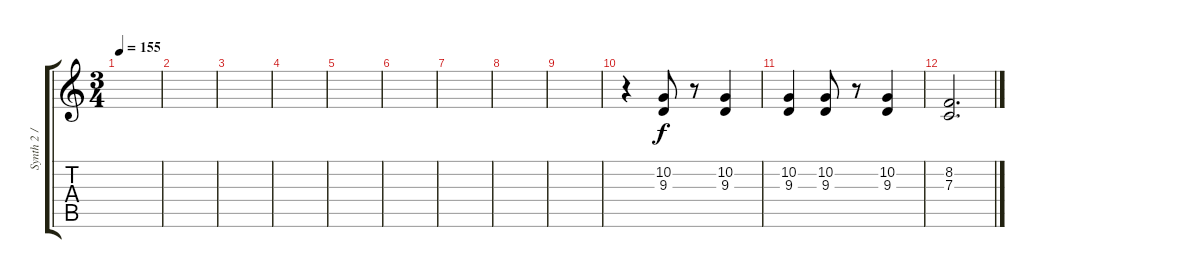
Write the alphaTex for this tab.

\track ("Synth 2 / Backup Vocals" "Synth 2 / ") {instrument pad2warm}
\staff {score tabs}
\tuning (D4 A3 F3 C3 G2 C2) {hide}
\ts (3 4)
\tempo 155
\clef g2
\ks c
|
|
|
|
|
|
|
|
|
r.4{volume 12 instrument flute} (10.2 9.3).8 r.8 (10.2 9.3).4 |
(10.2 9.3).4 (10.2 9.3).8 r.8 (10.2 9.3).4 |
(8.2 7.3).2{d volume 0}
